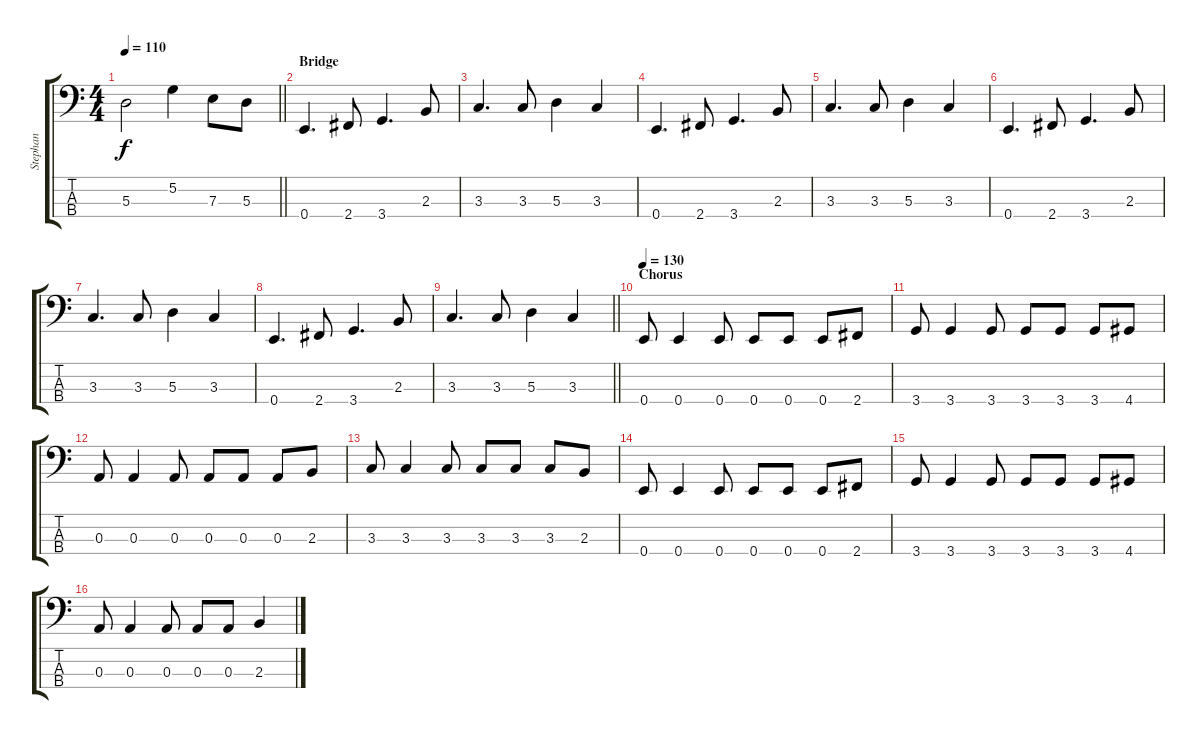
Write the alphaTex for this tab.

\track ("Stephan" "Stephan") {instrument electricbassfinger}
\staff {score tabs}
\tuning (G2 D2 A1 E1) {hide}
\ts (4 4)
\tempo 110
\clef f4
\barLineRight lightlight
\ks c
5.3.2{dy f} 5.2.4 7.3.8 5.3.8 |
\section ("" "Bridge")
0.4.4{d} 2.4.8 3.4.4{d} 2.3.8 |
3.3.4{d} 3.3.8 5.3.4 3.3.4 |
0.4.4{d} 2.4.8 3.4.4{d} 2.3.8 |
3.3.4{d} 3.3.8 5.3.4 3.3.4 |
0.4.4{d} 2.4.8 3.4.4{d} 2.3.8 |
3.3.4{d} 3.3.8 5.3.4 3.3.4 |
0.4.4{d} 2.4.8 3.4.4{d} 2.3.8 |
\barLineRight lightlight
3.3.4{d} 3.3.8 5.3.4 3.3.4 |
\section ("" "Chorus")
\tempo 130
0.4.8{volume 12 instrument electricbasspick} 0.4.4 0.4.8 0.4.8 0.4.8 0.4.8 2.4.8 |
3.4.8 3.4.4 3.4.8 3.4.8 3.4.8 3.4.8 4.4.8 |
0.3.8 0.3.4 0.3.8 0.3.8 0.3.8 0.3.8 2.3.8 |
3.3.8 3.3.4 3.3.8 3.3.8 3.3.8 3.3.8 2.3.8 |
0.4.8 0.4.4 0.4.8 0.4.8 0.4.8 0.4.8 2.4.8 |
3.4.8 3.4.4 3.4.8 3.4.8 3.4.8 3.4.8 4.4.8 |
0.3.8 0.3.4 0.3.8 0.3.8 0.3.8 2.3.4
